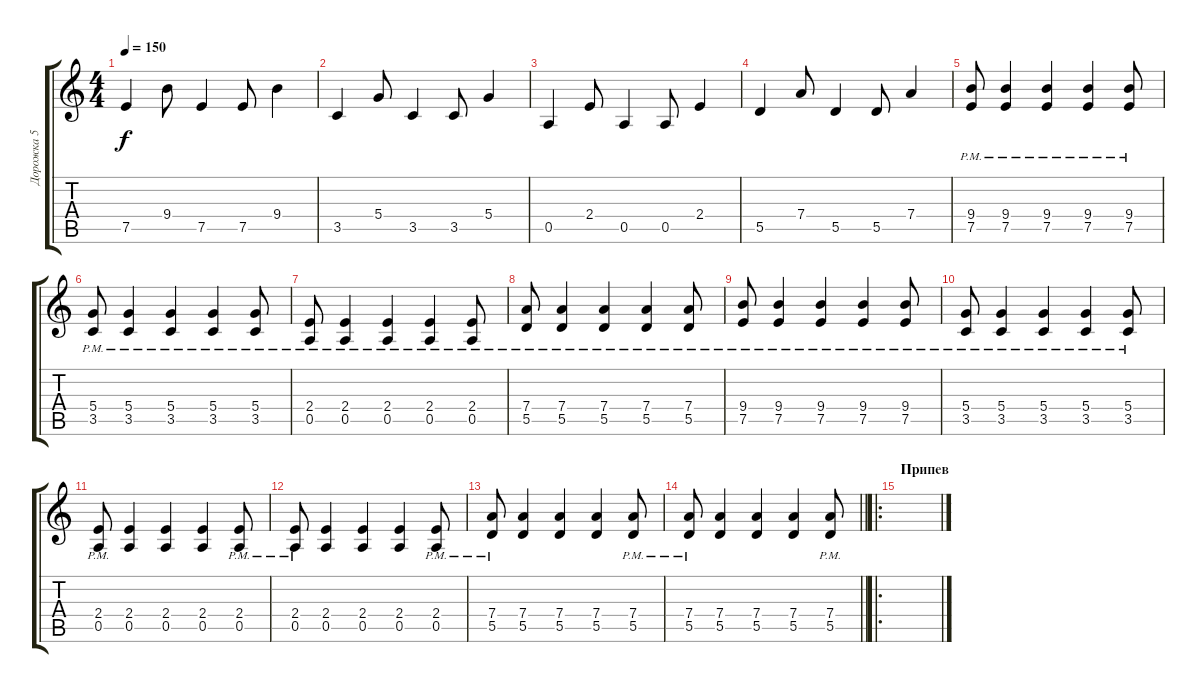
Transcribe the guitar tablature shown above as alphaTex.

\track ("Дорожка 5" "Дорожка 5") {instrument electricguitarmuted}
\staff {score tabs}
\tuning (E4 B3 G3 D3 A2 E2) {hide}
\ts (4 4)
\tempo 150
\clef g2
\ks c
7.5.4{dy f instrument electricguitarmuted} 9.4.8 7.5.4 7.5.8 9.4.4 |
3.5.4 5.4.8 3.5.4 3.5.8 5.4.4 |
0.5.4 2.4.8 0.5.4 0.5.8 2.4.4 |
5.5.4 7.4.8 5.5.4 5.5.8 7.4.4 |
(9.4{pm} 7.5{pm}).8{instrument distortionguitar} (9.4{pm} 7.5{pm}).4 (9.4{pm} 7.5{pm}).4 (9.4{pm} 7.5{pm}).4 (9.4{pm} 7.5{pm}).8 |
(5.4{pm} 3.5{pm}).8 (5.4{pm} 3.5{pm}).4 (5.4{pm} 3.5{pm}).4 (5.4{pm} 3.5{pm}).4 (5.4{pm} 3.5{pm}).8 |
(2.4{pm} 0.5{pm}).8 (2.4{pm} 0.5{pm}).4 (2.4{pm} 0.5{pm}).4 (2.4{pm} 0.5{pm}).4 (2.4{pm} 0.5{pm}).8 |
(7.4{pm} 5.5{pm}).8 (7.4{pm} 5.5{pm}).4 (7.4{pm} 5.5{pm}).4 (7.4{pm} 5.5{pm}).4 (7.4{pm} 5.5{pm}).8 |
(9.4{pm} 7.5{pm}).8{instrument distortionguitar} (9.4{pm} 7.5{pm}).4 (9.4{pm} 7.5{pm}).4 (9.4{pm} 7.5{pm}).4 (9.4{pm} 7.5{pm}).8 |
(5.4{pm} 3.5{pm}).8 (5.4{pm} 3.5{pm}).4 (5.4{pm} 3.5{pm}).4 (5.4{pm} 3.5{pm}).4 (5.4{pm} 3.5{pm}).8 |
(2.4{pm} 0.5).8 (2.4 0.5).4 (2.4 0.5).4 (2.4 0.5).4 (2.4{pm} 0.5).8 |
(2.4{pm} 0.5).8 (2.4 0.5).4 (2.4 0.5).4 (2.4 0.5).4 (2.4{pm} 0.5).8 |
(7.4{pm} 5.5).8 (7.4 5.5).4 (7.4 5.5).4 (7.4 5.5).4 (7.4{pm} 5.5).8 |
\barLineRight lightlight
(7.4{pm} 5.5).8 (7.4 5.5).4 (7.4 5.5).4 (7.4 5.5).4 (7.4{pm} 5.5).8 |
\ro
\section ("" "Припев")
